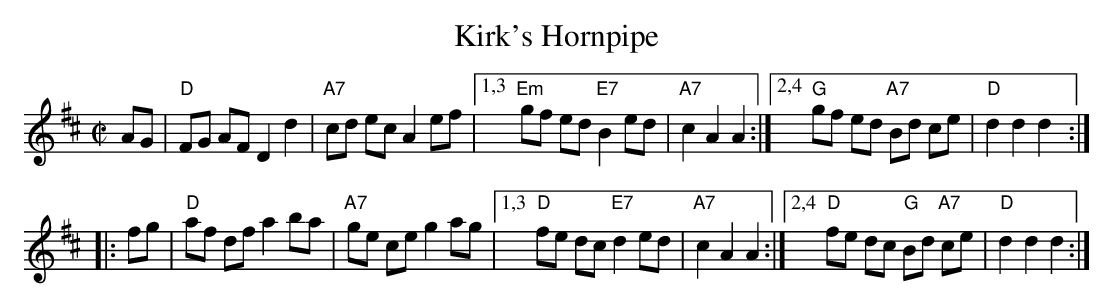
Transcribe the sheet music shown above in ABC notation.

X:1
T: Kirk's Hornpipe
M: C|
L: 1/8
K: D
AG \
| "D"FG AF D2 d2 | "A7"cd ec A2 ef \
|1,3 "Em"gf ed "E7"B2 ed | "A7"c2 A2 A2 \
:|2,4 "G"gf ed "A7"Bd ce | "D"d2 d2 d2 :|
|: fg \
| "D"af df a2 ba | "A7"ge ce g2 ag \
|1,3 "D"fe dc "E7"d2 ed | "A7"c2 A2 A2 \
:|2,4 "D"fe dc "G"Bd "A7"ce | "D"d2 d2 d2 :|
